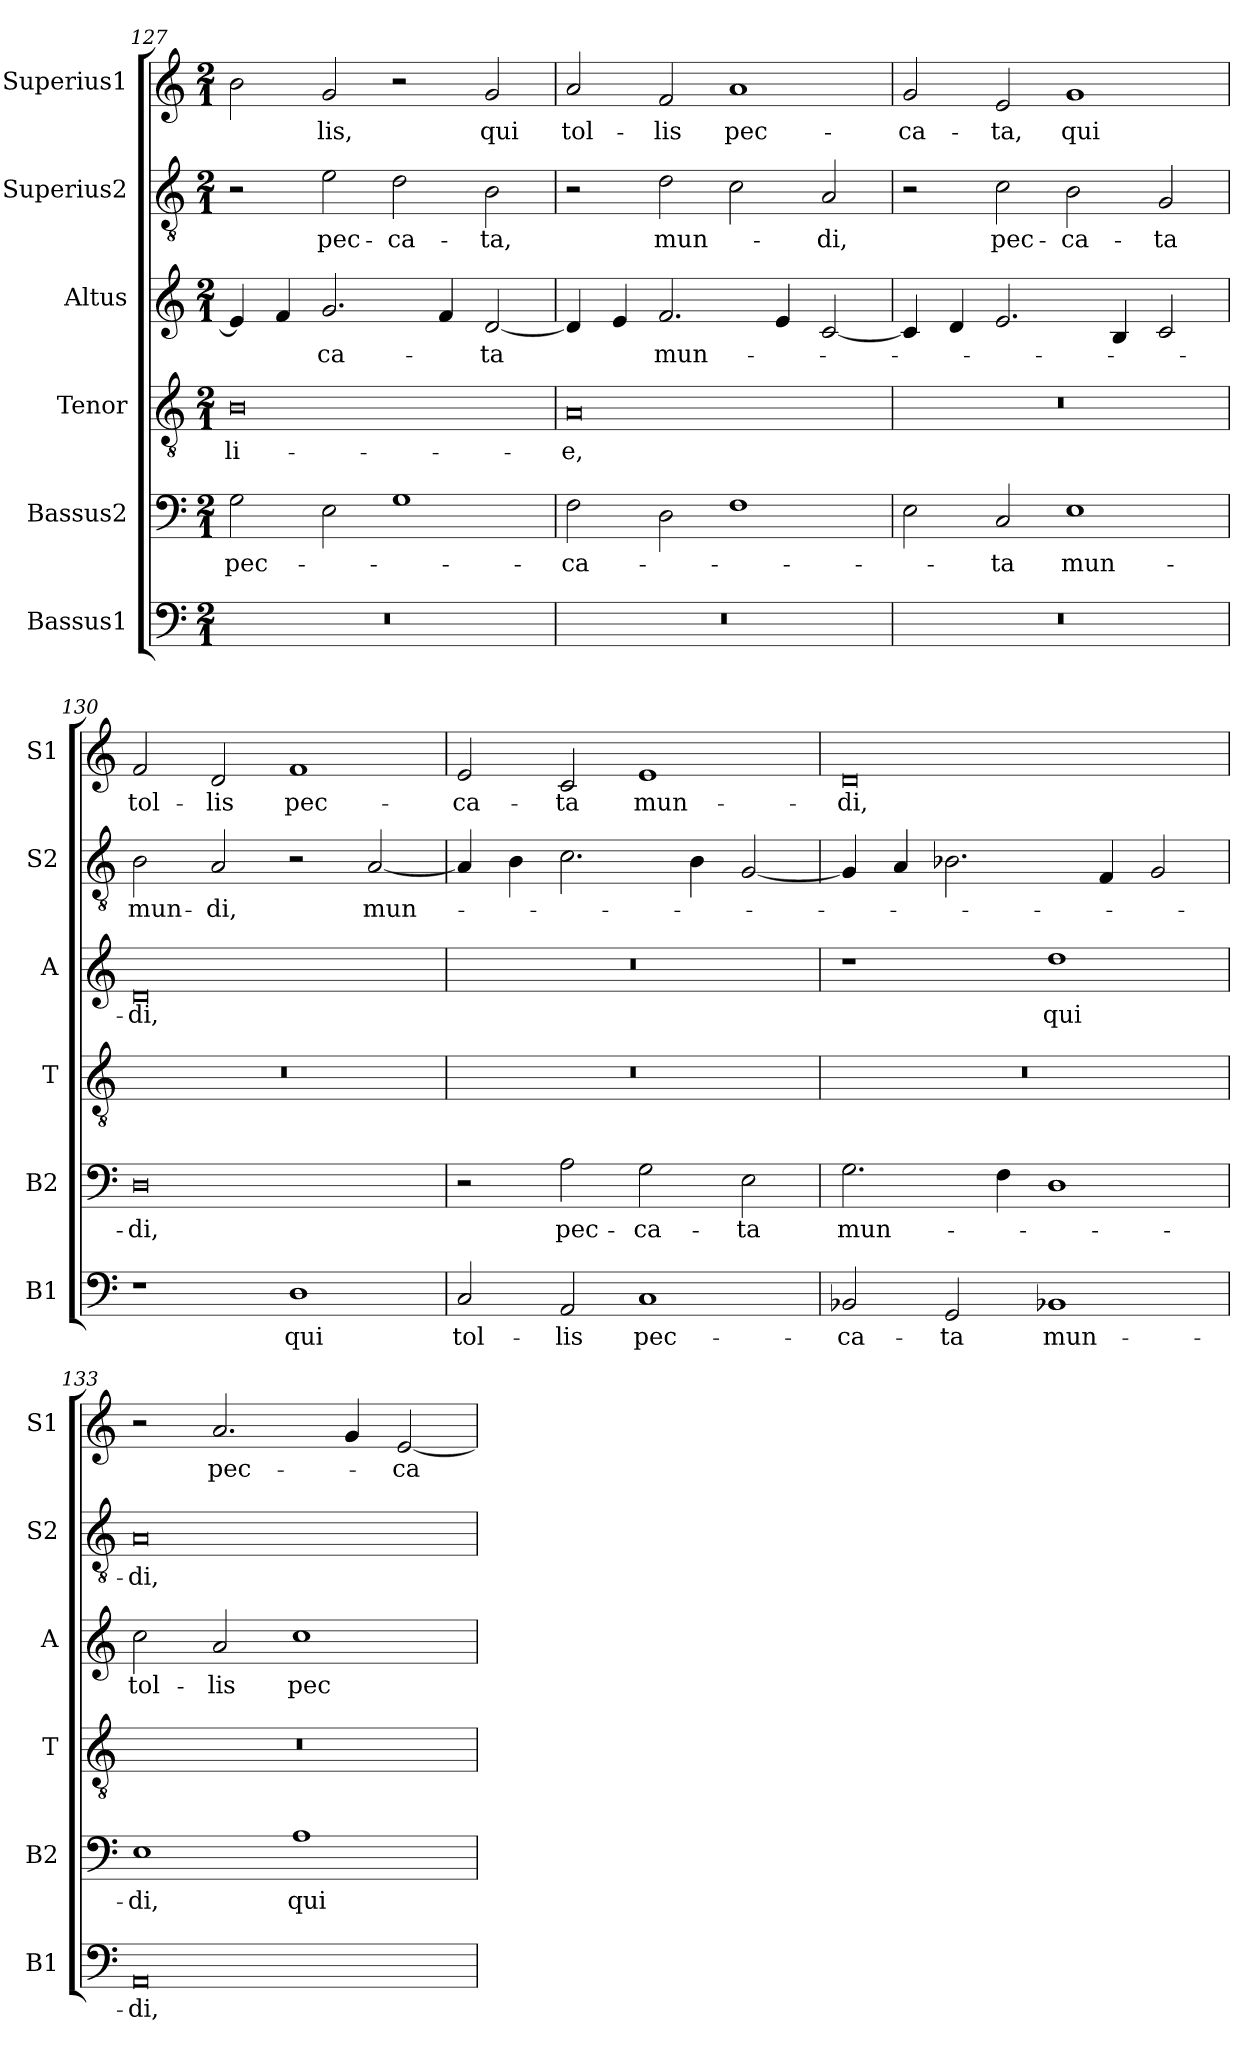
**kern	**text	**kern	**text	**kern	**text	**kern	**text	**kern	**text	**kern	**text
*part6	*part6	*part5	*part5	*part4	*part4	*part3	*part3	*part2	*part2	*part1	*part1
*staff6	*staff6	*staff5	*staff5	*staff4	*staff4	*staff3	*staff3	*staff2	*staff2	*staff1	*staff1
*I"Bassus1	*	*I"Bassus2	*	*I"Tenor	*	*I"Altus	*	*I"Superius2	*	*I"Superius1	*
*I'B1	*	*I'B2	*	*I'T	*	*I'A	*	*I'S2	*	*I'S1	*
*clefF4	*	*clefF4	*	*clefGv2	*	*clefG2	*	*clefGv2	*	*clefG2	*
*k[]	*	*k[]	*	*k[]	*	*k[]	*	*k[]	*	*k[]	*
*M2/1	*	*M2/1	*	*M2/1	*	*M2/1	*	*M2/1	*	*M2/1	*
=127	=127	=127	=127	=127	=127	=127	=127	=127	=127	=127	=127
0r	.	2G\	pec-	0B	-li-	4e/]	.	2r	.	2b\	.
.	.	.	.	.	.	4f/	.	.	.	.	.
.	.	2E\	.	.	.	2.g/	-ca-	2e\	pec-	2g/	-lis,
.	.	1G	.	.	.	.	.	2d\	-ca-	2r	.
.	.	.	.	.	.	4f/	.	.	.	.	.
.	.	.	.	.	.	[2d/	-ta	2B\	-ta,	2g/	qui
=128	=128	=128	=128	=128	=128	=128	=128	=128	=128	=128	=128
0r	.	2F\	-ca-	0A	-e,	4d/]	.	2r	.	2a/	tol-
.	.	.	.	.	.	4e/	.	.	.	.	.
.	.	2D\	.	.	.	2.f/	mun-	2d\	mun-	2f/	-lis
.	.	1F	.	.	.	.	.	2c\	.	1a	pec-
.	.	.	.	.	.	4e/	.	.	.	.	.
.	.	.	.	.	.	[2c/	.	2A/	-di,	.	.
=129	=129	=129	=129	=129	=129	=129	=129	=129	=129	=129	=129
0r	.	2E\	.	0r	.	4c/]	.	2r	.	2g/	-ca-
.	.	.	.	.	.	4d/	.	.	.	.	.
.	.	2C/	-ta	.	.	2.e/	.	2c\	pec-	2e/	-ta,
.	.	1E	mun-	.	.	.	.	2B\	-ca-	1g	qui
.	.	.	.	.	.	4B/	.	.	.	.	.
.	.	.	.	.	.	2c/	.	2G/	-ta	.	.
=130	=130	=130	=130	=130	=130	=130	=130	=130	=130	=130	=130
1r	.	0D	-di,	0r	.	0d	-di,	2B\	mun-	2f/	tol-
.	.	.	.	.	.	.	.	2A/	-di,	2d/	-lis
1D	qui	.	.	.	.	.	.	2r	.	1f	pec-
.	.	.	.	.	.	.	.	[2A/	mun-	.	.
=131	=131	=131	=131	=131	=131	=131	=131	=131	=131	=131	=131
2C/	tol-	2r	.	0r	.	0r	.	4A/]	.	2e/	-ca-
.	.	.	.	.	.	.	.	4B\	.	.	.
2AA/	-lis	2A\	pec-	.	.	.	.	2.c\	.	2c/	-ta
1C	pec-	2G\	-ca-	.	.	.	.	.	.	1e	mun-
.	.	.	.	.	.	.	.	4B\	.	.	.
.	.	2E\	-ta	.	.	.	.	[2G/	.	.	.
=132	=132	=132	=132	=132	=132	=132	=132	=132	=132	=132	=132
2BB-X/	-ca-	2.G\	mun-	0r	.	1r	.	4G/]	.	0d	-di,
.	.	.	.	.	.	.	.	4A/	.	.	.
2GG/	-ta	.	.	.	.	.	.	2.B-X\	.	.	.
.	.	4F\	.	.	.	.	.	.	.	.	.
1BB-X	mun-	1D	.	.	.	1dd	qui	.	.	.	.
.	.	.	.	.	.	.	.	4F/	.	.	.
.	.	.	.	.	.	.	.	2G/	.	.	.
=133	=133	=133	=133	=133	=133	=133	=133	=133	=133	=133	=133
0AA	-di,	1E	-di,	0r	.	2cc\	tol-	0A	-di,	2r	.
.	.	.	.	.	.	2a/	-lis	.	.	2.a/	pec-
.	.	1A	qui	.	.	1cc	pec-	.	.	.	.
.	.	.	.	.	.	.	.	.	.	4g/	.
.	.	.	.	.	.	.	.	.	.	[2e/	-ca-
=	=	=	=	=	=	=	=	=	=	=	=
*-	*-	*-	*-	*-	*-	*-	*-	*-	*-	*-	*-
